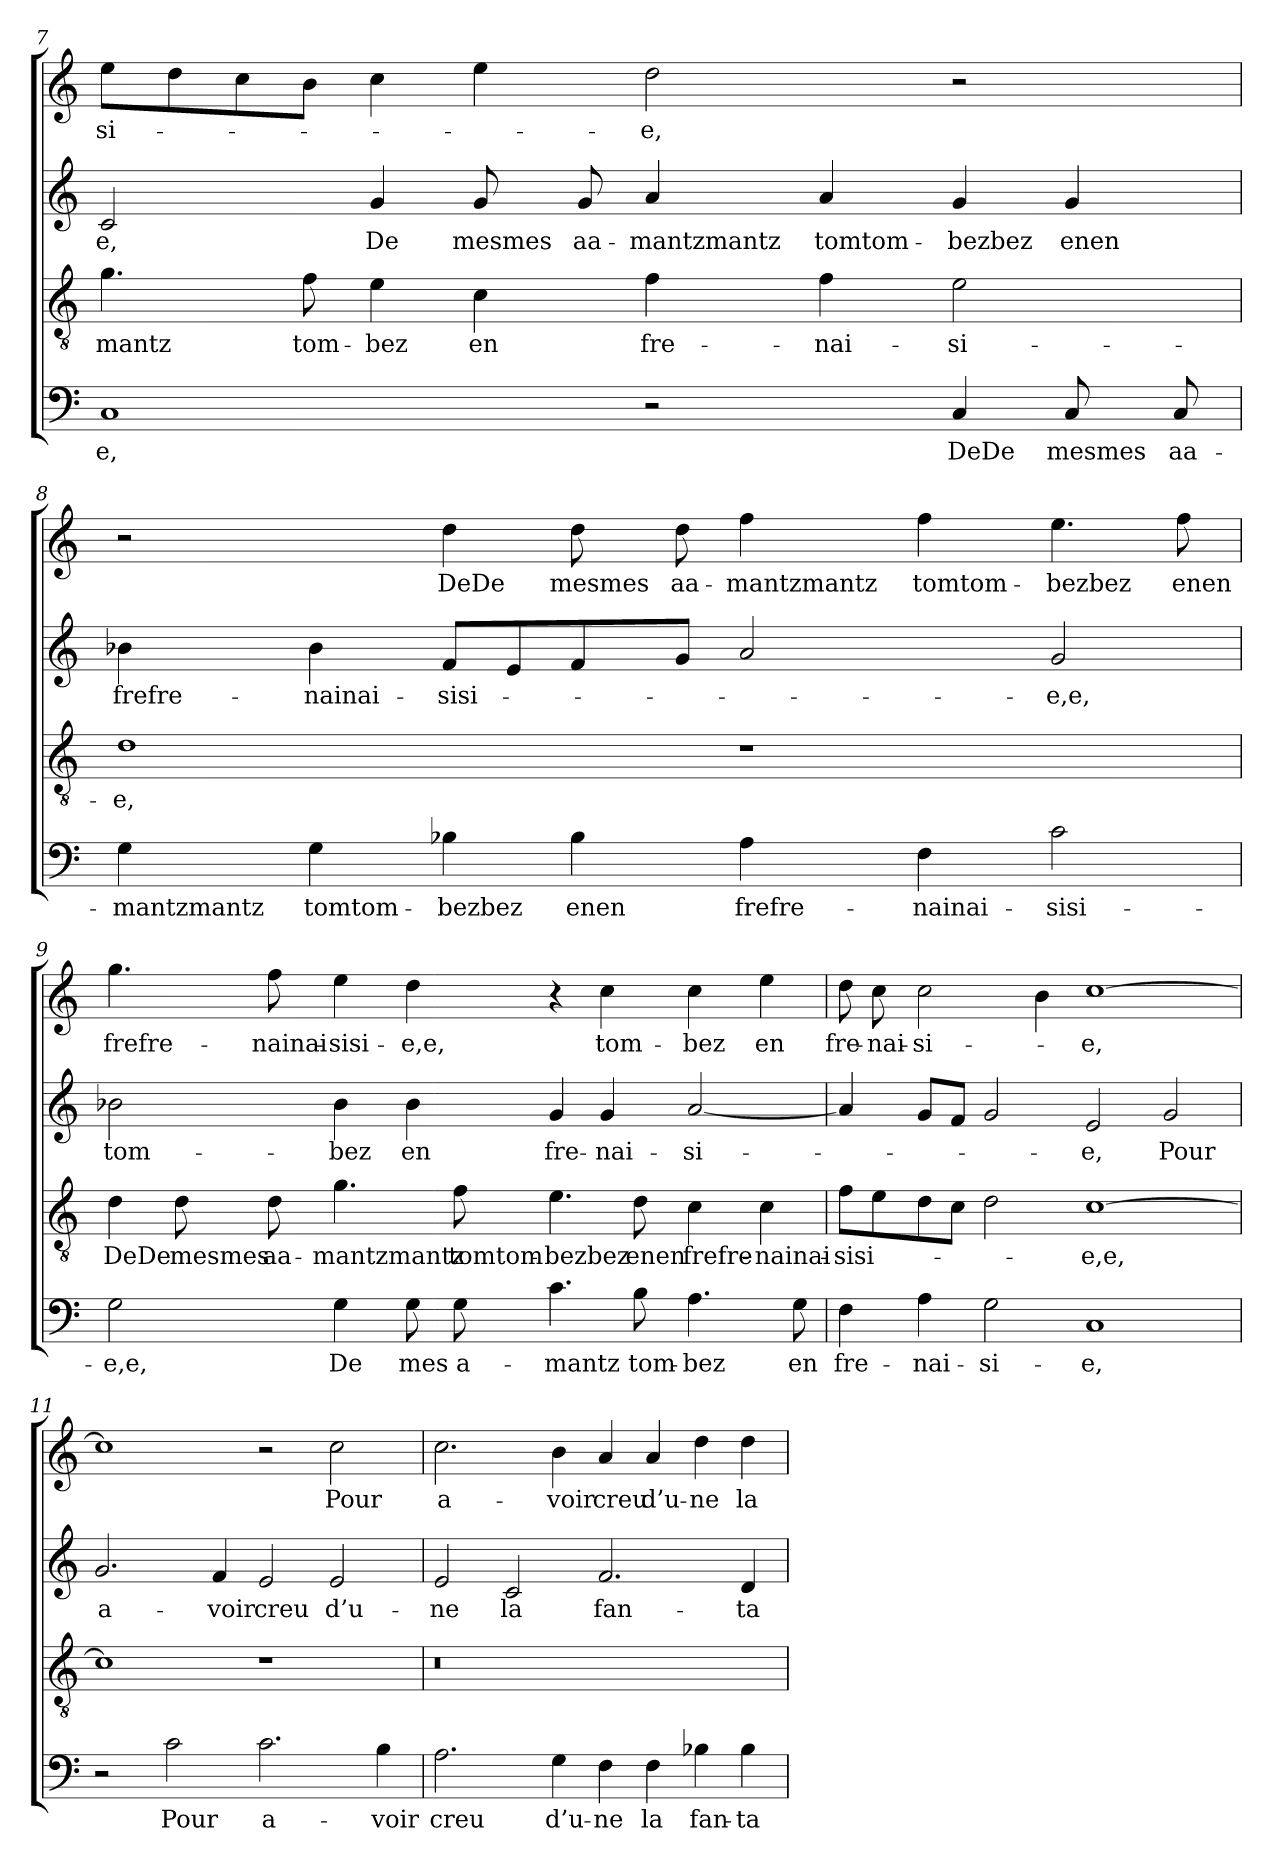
**kern	**text	**kern	**text	**kern	**text	**kern	**text
*part4	*part4	*part3	*part3	*part2	*part2	*part1	*part1
*staff4	*staff4	*staff3	*staff3	*staff2	*staff2	*staff1	*staff1
!!LO:LB:g=z
*clefF4	*	*clefGv2	*	*clefG2	*	*clefG2	*
*k[]	*	*k[]	*	*k[]	*	*k[]	*
=7	=7	=7	=7	=7	=7	=7	=7
1C	-e,	4.g	-mantz	2c	-e,	8eeL	-si-
.	.	.	.	.	.	8dd	.
.	.	.	.	.	.	8cc	.
.	.	8f	tom-	.	.	8bJ	.
.	.	4e	-bez	4g	De	4cc	.
.	.	4c	en	8g	mesmes	4ee	.
.	.	.	.	8g	aa-	.	.
2r	.	4f	fre-	4a	-mantzmantz	2dd	-e,
.	.	4f	-nai-	4a	tomtom-	.	.
4C	DeDe	2e	-si-	4g	-bezbez	2r	.
8C	mesmes	.	.	4g	enen	.	.
8C	aa-	.	.	.	.	.	.
=8	=8	=8	=8	=8	=8	=8	=8
4G	-mantzmantz	1d	-e,	4b-X	frefre-	2r	.
4G	tomtom-	.	.	4b-	-nainai-	.	.
4B-X	-bezbez	.	.	8fL	-sisi-	4dd	DeDe
.	.	.	.	8e	.	.	.
4B-	enen	.	.	8f	.	8dd	mesmes
.	.	.	.	8gJ	.	8dd	aa-
4A	frefre-	1r	.	2a	.	4ff	-mantzmantz
4F	-nainai-	.	.	.	.	4ff	tomtom-
2c	-sisi-	.	.	2g	-e,e,	4.ee	-bezbez
.	.	.	.	.	.	8ff	enen
=9	=9	=9	=9	=9	=9	=9	=9
2G	-e,e,	4d	DeDe	2b-X	tom-	4.gg	frefre-
.	.	8d	mesmes	.	.	.	.
.	.	8d	aa-	.	.	8ff	-nainai-
4G	De	4.g	-mantzmantz	4b-	-bez	4ee	-sisi-
8G	mes	.	.	4b-	en	4dd	-e,e,
8G	a-	8f	tomtom-	.	.	.	.
4.c	-mantz	4.e	-bezbez	4g	fre-	4r	.
.	.	.	.	4g	-nai-	4cc	tom-
8B	tom-	8d	enen	.	.	.	.
4.A	-bez	4c	frefre-	[2a	-si-	4cc	-bez
.	.	4c	-nainai-	.	.	4ee	en
8G	en	.	.	.	.	.	.
!!LO:PB:g=z
=10	=10	=10	=10	=10	=10	=10	=10
4F	fre-	8fL	-sisi-	4a]	.	8dd	fre-
.	.	8e	.	.	.	8cc	-nai-
4A	-nai-	8d	.	8gL	.	2cc	-si-
.	.	8cJ	.	8fJ	.	.	.
2G	-si-	2d	.	2g	.	.	.
.	.	.	.	.	.	4b	.
1C	-e,	[1c	-e,e,	2e	-e,	[1cc	-e,
.	.	.	.	2g	Pour	.	.
=11	=11	=11	=11	=11	=11	=11	=11
2r	.	1c]	.	2.g	a-	1cc]	.
2c	Pour	.	.	.	.	.	.
.	.	.	.	4f	-voir	.	.
2.c	a-	1r	.	2e	creu	2r	.
.	.	.	.	2e	d’u-	2cc	Pour
4B	-voir	.	.	.	.	.	.
=12	=12	=12	=12	=12	=12	=12	=12
2.A	creu	0r	.	2e	-ne	2.cc	a-
.	.	.	.	2c	la	.	.
4G	d’u-	.	.	.	.	4b	-voir
4F	-ne	.	.	2.f	fan-	4a	creu
4F	la	.	.	.	.	4a	d’u-
4B-X	fan-	.	.	.	.	4dd	-ne
4B-	-ta-	.	.	4d	-ta-	4dd	la
=	=	=	=	=	=	=	=
*-	*-	*-	*-	*-	*-	*-	*-
